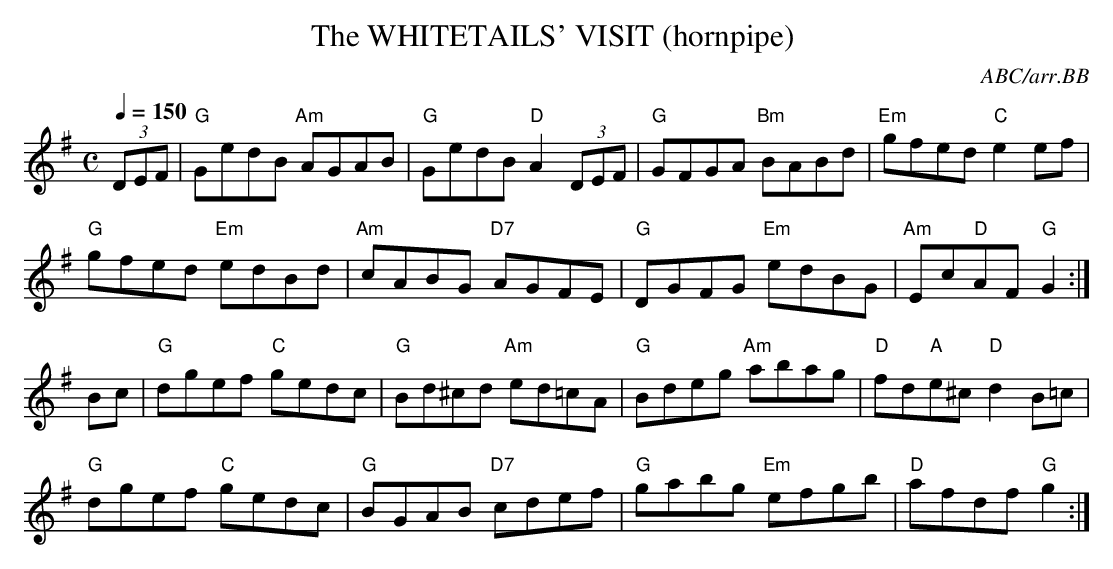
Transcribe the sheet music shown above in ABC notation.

X:1
T:WHITETAILS' VISIT (hornpipe) , The
C:ABC/arr.BB
Q:1/4=150
M:C
L:1/8
K:G
(3DEF|"G"GedB "Am"AGAB|"G"GedB "D"A2 (3DEF|"G"GFGA "Bm"BABd|"Em"gfed "C"e2ef|
"G"gfed "Em"edBd|"Am"cABG "D7"AGFE|"G"DGFG "Em"edBG|"Am"Ec"D"AF "G"G2 :|
Bc|"G"dgef "C"gedc|"G"Bd^cd "Am"ed=cA|"G"Bdeg "Am"abag|"D"fd"A"e^c "D"d2B=c|
"G"dgef "C"gedc|"G"BGAB "D7"cdef|"G"gabg "Em"efgb|"D"afdf "G"g2 :|
